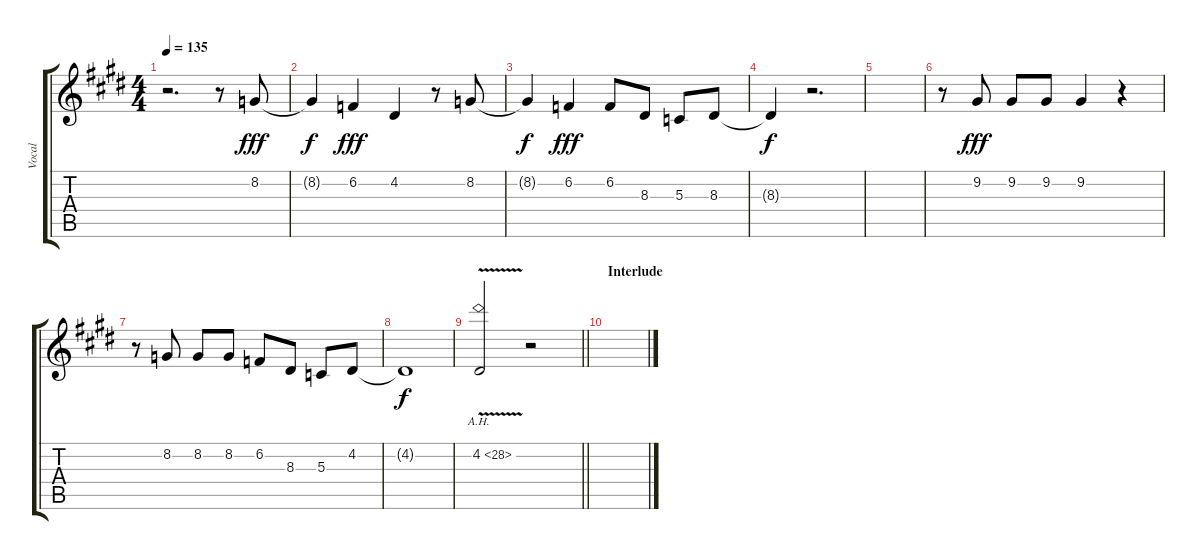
\track ("Vocal" "Vocal") {mute instrument lead4chiff}
\staff {score tabs}
\tuning (E4 B3 G3 D3 A2 E2) {hide}
\ts (4 4)
\tempo 135
\clef g2
\ks e
r.2{d dy f} r.8 8.2.8{dy fff} |
8.2{t}.4{dy f} 6.2.4{dy fff} 4.2.4 r.8 8.2.8 |
8.2{t}.4{dy f} 6.2.4{dy fff} 6.2.8 8.3.8 5.3.8 8.3.8 |
8.3{t}.4{dy f} r.2{d} |
|
r.8 9.2.8{dy fff} 9.2.8 9.2.8 9.2.4 r.4 |
r.8 8.2.8 8.2.8 8.2.8 6.2.8 8.3.8 5.3.8 4.2.8 |
4.2{t}.1{dy f} |
\barLineRight lightlight
4.2{ah 24 v}.2 r.2 |
\section ("" "Interlude")
